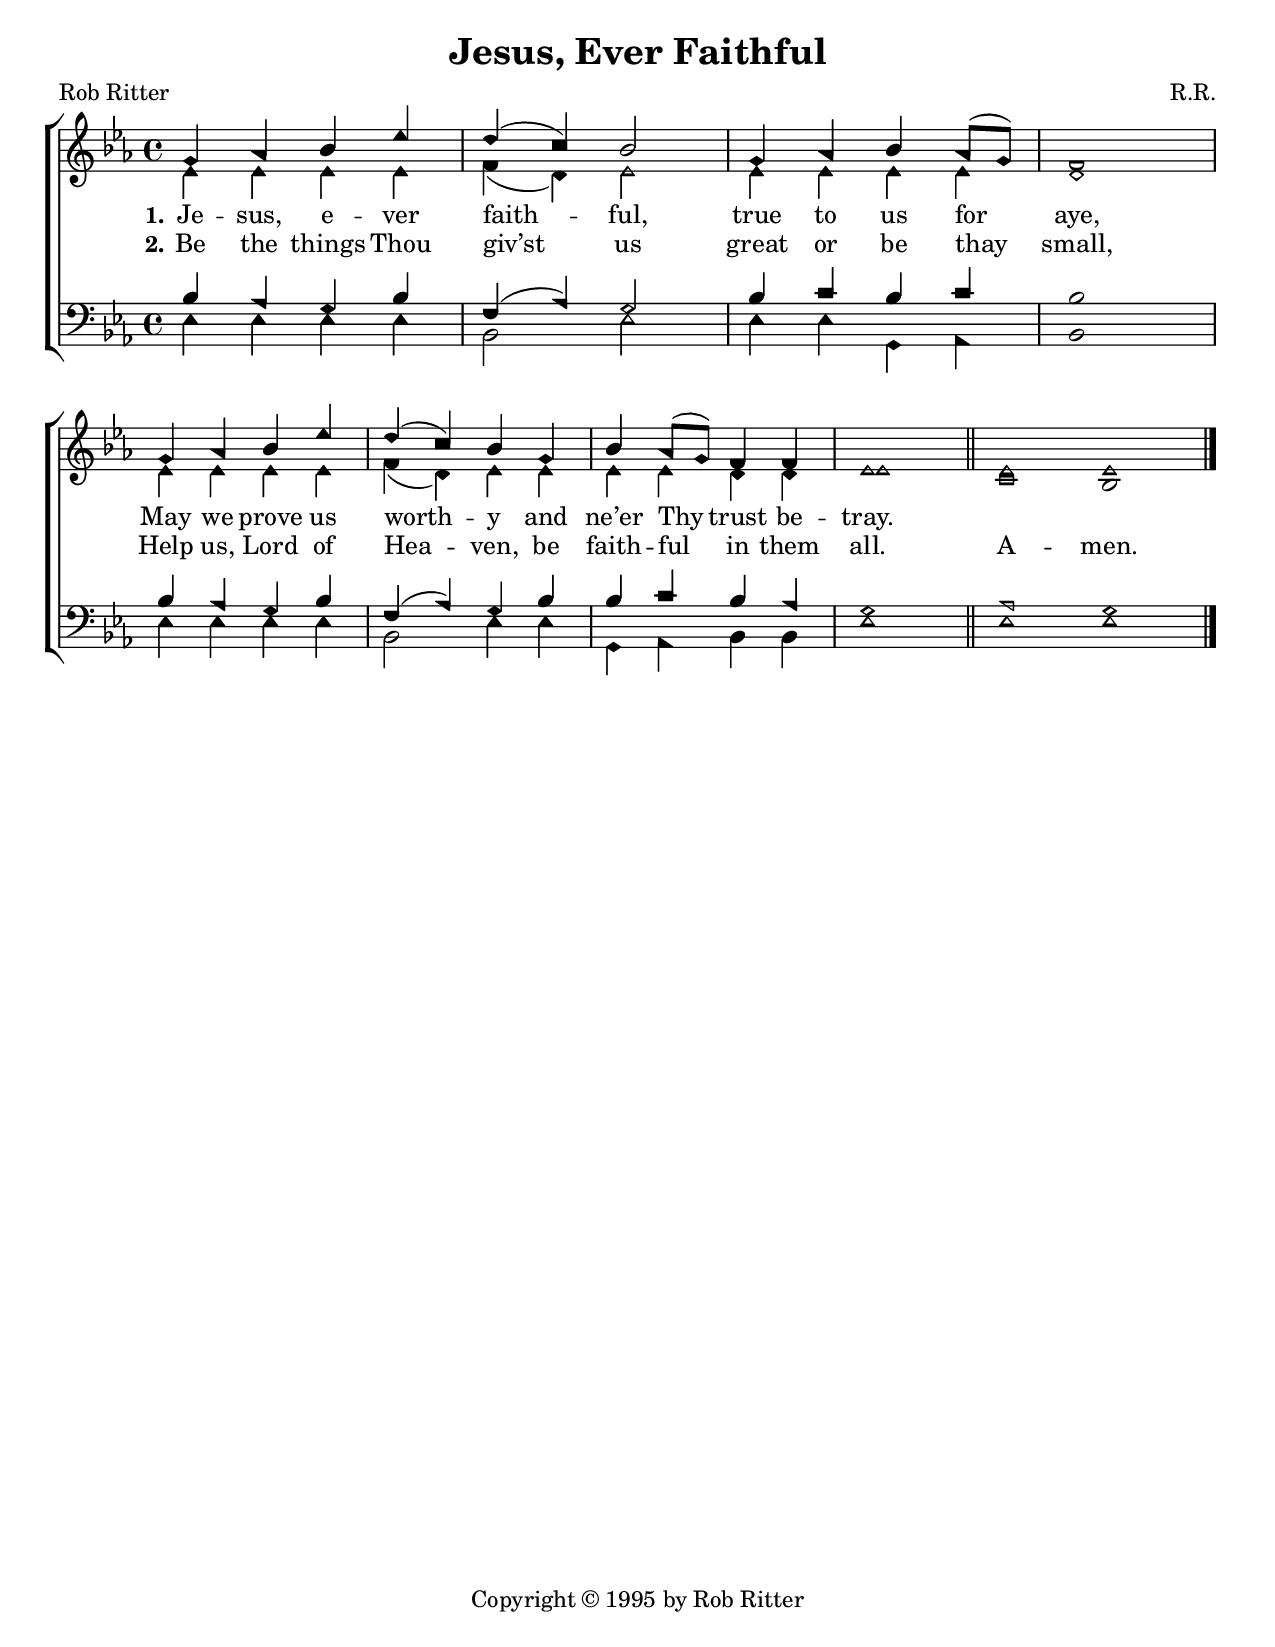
\version "2.18.2"

\header {
 	title = "Jesus, Ever Faithful"
 	composer = "R.R."
 	poet = "Rob Ritter"
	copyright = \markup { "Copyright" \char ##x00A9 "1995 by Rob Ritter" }
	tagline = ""
}


\paper {
	#(set-paper-size "letter")
	indent = 0
  	%page-count = #1
}


global = {
 	\key ees \major
 	\time 4/4
	\aikenHeads
  	\large
  	\override Score.BarNumber.break-visibility = ##(#f #f #f)
 	%\partial 4
}


soprano = \relative c'' {
 	\global
	g4 aes bes ees d( c) bes2 g4 aes bes aes8( g) f1 \break
	g4 aes bes ees d( c) bes g bes aes8( g) f4 f ees1 \bar "||"
	ees1 \bar "" ees
	\bar "|."

}


alto = \relative c' {
	\global
	ees4 ees ees ees f( d) ees2 ees4 ees ees ees d1
	ees4 ees ees ees f( d) ees ees ees ees d d ees1
	c1 bes
}


tenor = \relative c' {
	\global
	\clef "bass"
	bes4 aes g bes f( aes) g2 bes4 c bes c bes1
	bes4 aes g bes f( aes) g bes bes c bes aes g1
	aes1 g
}


bass = \relative c {
	\global
	\clef "bass"
	ees4 ees ees ees bes2 ees ees4 ees g, aes bes1
	ees4 ees ees ees bes2 ees4 ees g, aes bes bes ees1
	ees1 ees
}


verseOne = \lyricmode {
	\set stanza = "1."
	Je -- sus, e -- ver faith -- ful, true to us for aye,
	May we prove us worth -- y and ne’er Thy trust be -- tray.
}


verseTwo = \lyricmode {
	\set stanza = "2."
	Be the things Thou giv’st us great or be thay small,
	Help us, Lord of Hea -- ven, be faith -- ful in them all.
	A -- men.
}


\score{
	\new ChoirStaff <<
		\new Staff \with {midiInstrument = #"acoustic grand"} <<
			\new Voice = "soprano" {\voiceOne \soprano}
			\new Voice = "alto" {\voiceTwo \alto}
		>>
		
		\new Lyrics {
			\lyricsto "soprano" \verseOne
		}
		\new Lyrics {
			\lyricsto "soprano" \verseTwo
		}
		\new Staff  \with {midiInstrument = #"acoustic grand"}<<
			\new Voice = "tenor" {\voiceThree \tenor}
			\new Voice = "bass" {\voiceFour \bass}
		>>
		
	>>
	
	\layout{}
	\midi{
		\tempo 4 = 100
	}
}
